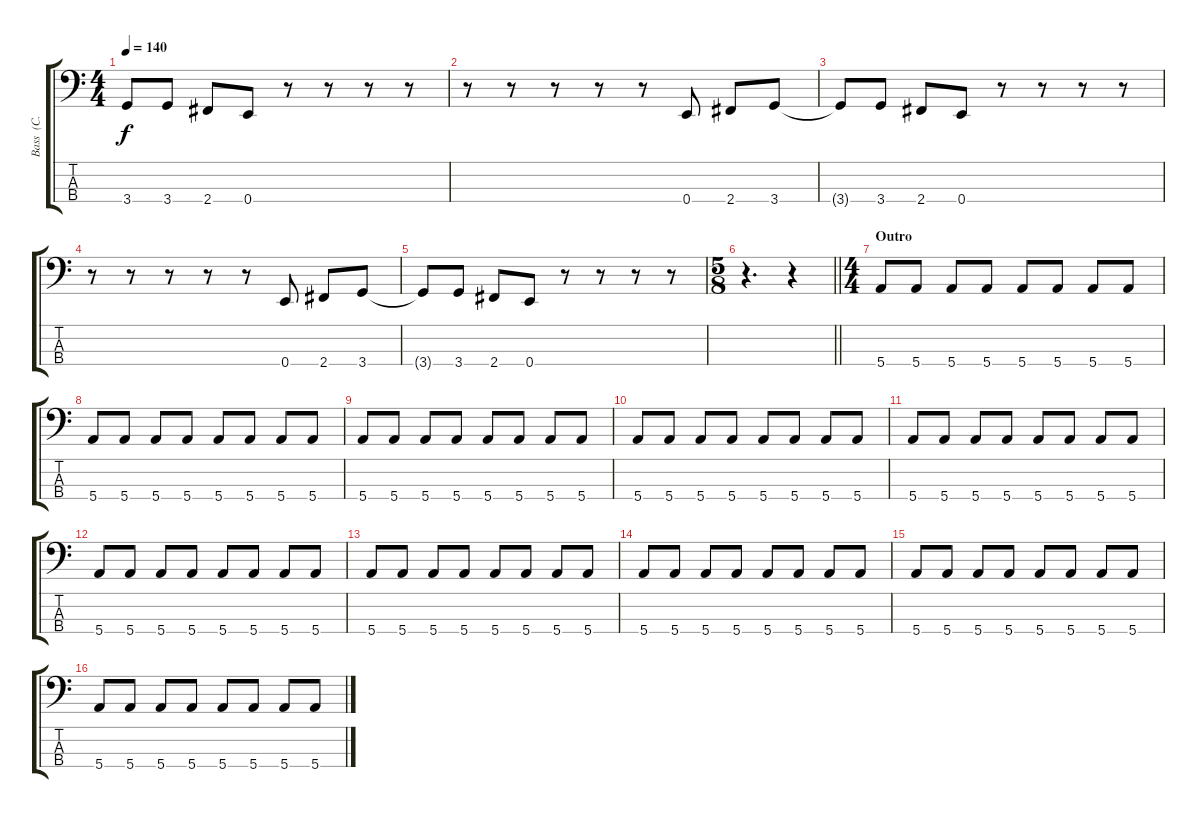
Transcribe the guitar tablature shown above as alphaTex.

\track ("Bass  (C. Williams)" "Bass  (C. ") {instrument electricbasspick}
\staff {score tabs}
\tuning (G2 D2 A1 E1) {hide}
\ts (4 4)
\tempo 140
\clef f4
\ks c
3.4{t}.8{dy f} 3.4.8 2.4.8 0.4.8 r.8 r.8 r.8 r.8 |
r.8 r.8 r.8 r.8 r.8 0.4.8 2.4.8 3.4.8 |
3.4{t}.8 3.4.8 2.4.8 0.4.8 r.8 r.8 r.8 r.8 |
r.8 r.8 r.8 r.8 r.8 0.4.8 2.4.8 3.4.8 |
3.4{t}.8 3.4.8 2.4.8 0.4.8 r.8 r.8 r.8 r.8 |
\ts (5 8)
\barLineRight lightlight
r.4{d} r.4 |
\ts (4 4)
\section ("" "Outro")
5.4.8 5.4.8 5.4.8 5.4.8 5.4.8 5.4.8 5.4.8 5.4.8 |
5.4.8 5.4.8 5.4.8 5.4.8 5.4.8 5.4.8 5.4.8 5.4.8 |
5.4.8 5.4.8 5.4.8 5.4.8 5.4.8 5.4.8 5.4.8 5.4.8 |
5.4.8 5.4.8 5.4.8 5.4.8 5.4.8 5.4.8 5.4.8 5.4.8 |
5.4.8 5.4.8 5.4.8 5.4.8 5.4.8 5.4.8 5.4.8 5.4.8 |
5.4.8 5.4.8 5.4.8 5.4.8 5.4.8 5.4.8 5.4.8 5.4.8 |
5.4.8 5.4.8 5.4.8 5.4.8 5.4.8 5.4.8 5.4.8 5.4.8 |
5.4.8 5.4.8 5.4.8 5.4.8 5.4.8 5.4.8 5.4.8 5.4.8 |
5.4.8 5.4.8 5.4.8 5.4.8 5.4.8 5.4.8 5.4.8 5.4.8 |
5.4.8 5.4.8 5.4.8 5.4.8 5.4.8 5.4.8 5.4.8 5.4.8
